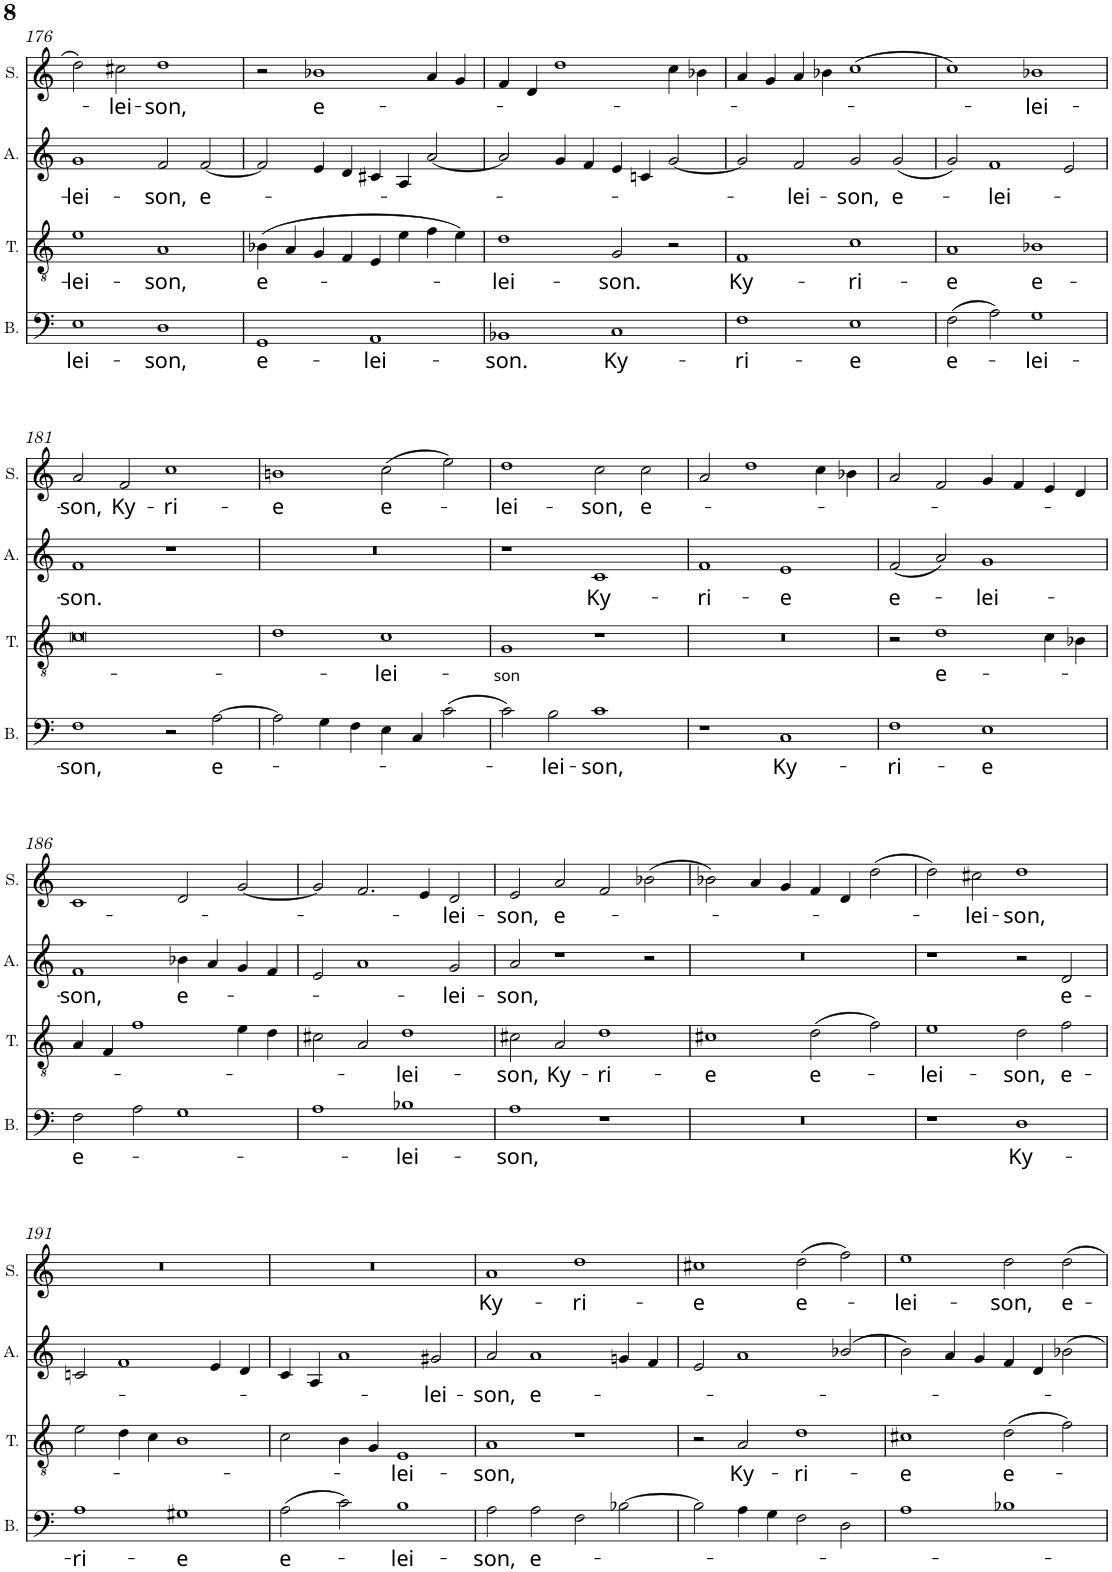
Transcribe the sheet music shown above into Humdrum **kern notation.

**kern	**text	**kern	**text	**kern	**text	**kern	**text
*part4	*part4	*part3	*part3	*part2	*part2	*part1	*part1
*staff4	*staff4	*staff3	*staff3	*staff2	*staff2	*staff1	*staff1
*I"Basse	*	*I"Tenor	*	*I"Alto	*	*I"Soprano	*
*I'B.	*	*I'T.	*	*I'A.	*	*I'S.	*
!!LO:PB:g=z
*clefF4	*	*clefGv2	*	*clefG2	*	*clefG2	*
*k[]	*	*k[]	*	*k[]	*	*k[]	*
*M2/1	*	*M2/1	*	*M2/1	*	*M2/1	*
*met(c|)	*	*met(c|)	*	*met(c|)	*	*met(c|)	*
=176	=176	=176	=176	=176	=176	=176	=176
!	!LO:LY:b	!	!LO:LY:b	!	!LO:LY:b	!	!
1E	lei-	1e	-lei-	1g	-lei-	2dd\	.
!	!	!	!	!	!	!	!LO:LY:b
.	.	.	.	.	.	2cc#X\	-lei-
!	!LO:LY:b	!	!LO:LY:b	!	!LO:LY:b	!	!LO:LY:b
1D	-son,	1A	-son,	2f/	-son,	1dd	-son,
!	!	!	!	!	!LO:LY:b	!	!
.	.	.	.	[<2f/	e-	.	.
=177	=177	=177	=177	=177	=177	=177	=177
!	!LO:LY:b	!	!LO:LY:b	!	!	!	!
1GG	e-	(>4B-X\	e-	2f/]	.	2r	.
.	.	4A/	.	.	.	.	.
!	!	!	!	!	!	!	!LO:LY:b
.	.	4G/	.	4e/	.	1b-X	e-
.	.	4F/	.	4d/	.	.	.
!	!LO:LY:b	!	!	!	!	!	!
1AA	-lei-	4E/	.	4c#X/	.	.	.
.	.	4e\	.	4A/	.	.	.
.	.	4f\	.	[<2a/	.	4a/	.
.	.	4e\)	.	.	.	4g/	.
=178	=178	=178	=178	=178	=178	=178	=178
!	!LO:LY:b	!	!LO:LY:b	!	!	!	!
1BB-X	-son.	1d	-lei-	2a/]	.	4f/	.
.	.	.	.	.	.	4d/	.
.	.	.	.	4g/	.	1dd	.
.	.	.	.	4f/	.	.	.
!	!LO:LY:b	!	!LO:LY:b	!	!	!	!
1C	Ky-	2G/	-son.	4e/	.	.	.
.	.	.	.	4cn/	.	.	.
.	.	2r	.	[<2g/	.	4cc\	.
.	.	.	.	.	.	4b-X\	.
=179	=179	=179	=179	=179	=179	=179	=179
!	!LO:LY:b	!	!LO:LY:b	!	!	!	!
1F	-ri-	1F	Ky-	2g/]	.	4a/	.
.	.	.	.	.	.	4g/	.
!	!	!	!	!	!LO:LY:b	!	!
.	.	.	.	2f/	-lei-	4a/	.
.	.	.	.	.	.	4b-X\	.
!	!LO:LY:b	!	!LO:LY:b	!	!LO:LY:b	!	!
1E	-e	1c	-ri-	2g/	-son,	(>1cc	.
!	!	!	!	!	!LO:LY:b	!	!
.	.	.	.	(<2g/	e-	.	.
=180	=180	=180	=180	=180	=180	=180	=180
!	!LO:LY:b	!	!LO:LY:b	!	!	!	!
(>2F\	e-	1A	-e	2g/)	.	1cc)	.
!	!	!	!	!	!LO:LY:b	!	!
2A\)	.	.	.	1f	-lei-	.	.
!	!LO:LY:b	!	!LO:LY:b	!	!	!	!LO:LY:b
1G	-lei-	1B-X	e-	.	.	1b-X	-lei-
.	.	.	.	2e/	.	.	.
!!LO:LB:g=z
=181	=181	=181	=181	=181	=181	=181	=181
!	!LO:LY:b	!	!	!	!LO:LY:b	!	!LO:LY:b
1F	-son,	0c	.	1f	-son.	2a/	-son,
!	!	!	!	!	!	!	!LO:LY:b
.	.	.	.	.	.	2f/	Ky-
!	!	!	!	!	!	!	!LO:LY:b
2r	.	.	.	1r	.	1cc	-ri-
!	!LO:LY:b	!	!	!	!	!	!
[>2A\	e-	.	.	.	.	.	.
=182	=182	=182	=182	=182	=182	=182	=182
!	!	!	!	!	!	!	!LO:LY:b
2A\]	.	1d	.	0r	.	1bn	-e
4G\	.	.	.	.	.	.	.
4F\	.	.	.	.	.	.	.
!	!	!	!LO:LY:b	!	!	!	!LO:LY:b
4E\	.	1c	-lei-	.	.	(>2cc\	e-
4C/	.	.	.	.	.	.	.
(2c\	.	.	.	.	.	2ee\)	.
=183	=183	=183	=183	=183	=183	=183	=183
!	!	!	!LO:LY:b	!	!	!	!LO:LY:b
2c\)	.	1G	-son	1r	.	1dd	-lei-
!	!LO:LY:b	!	!	!	!	!	!
2B\	-lei-	.	.	.	.	.	.
!	!LO:LY:b	!	!	!	!LO:LY:b	!	!LO:LY:b
1c	-son,	1r	.	1c	Ky-	2cc\	-son,
!	!	!	!	!	!	!	!LO:LY:b
.	.	.	.	.	.	2cc\	e-
=184	=184	=184	=184	=184	=184	=184	=184
!	!	!	!	!	!LO:LY:b	!	!
1r	.	0r	.	1f	-ri-	2a/	.
.	.	.	.	.	.	1dd	.
!	!LO:LY:b	!	!	!	!LO:LY:b	!	!
1C	Ky-	.	.	1e	-e	.	.
.	.	.	.	.	.	4cc\	.
.	.	.	.	.	.	4b-X\	.
=185	=185	=185	=185	=185	=185	=185	=185
!	!LO:LY:b	!	!	!	!LO:LY:b	!	!
1F	-ri-	2r	.	(<2f/	e-	2a/	.
!	!	!	!LO:LY:b	!	!	!	!
.	.	1d	e-	2a/)	.	2f/	.
!	!LO:LY:b	!	!	!	!LO:LY:b	!	!
1E	-e	.	.	1g	-lei-	4g/	.
.	.	.	.	.	.	4f/	.
.	.	4c\	.	.	.	4e/	.
.	.	4B-X\	.	.	.	4d/	.
!!LO:LB:g=z
=186	=186	=186	=186	=186	=186	=186	=186
!	!LO:LY:b	!	!	!	!LO:LY:b	!	!
2F\	e-	4A/	.	1f	-son,	1c	.
.	.	4F/	.	.	.	.	.
2A\	.	1f	.	.	.	.	.
!	!	!	!	!	!LO:LY:b	!	!
1G	.	.	.	4b-X\	e-	2d/	.
.	.	.	.	4a/	.	.	.
.	.	4e\	.	4g/	.	[<2g/	.
.	.	4d\	.	4f/	.	.	.
=187	=187	=187	=187	=187	=187	=187	=187
1A	.	2c#X\	.	2e/	.	2g/]	.
.	.	2A/	.	1a	.	2.f/	.
!	!LO:LY:b	!	!LO:LY:b	!	!	!	!
1B-X	-lei-	1d	-lei-	.	.	.	.
.	.	.	.	.	.	4e/	.
!	!	!	!	!	!LO:LY:b	!	!LO:LY:b
.	.	.	.	2g/	-lei-	2d/	-lei-
=188	=188	=188	=188	=188	=188	=188	=188
!	!LO:LY:b	!	!LO:LY:b	!	!LO:LY:b	!	!LO:LY:b
1A	-son,	2c#X\	-son,	2a/	-son,	2e/	-son,
!	!	!	!LO:LY:b	!	!	!	!LO:LY:b
.	.	2A/	Ky-	1r	.	2a/	e-
!	!	!	!LO:LY:b	!	!	!	!
1r	.	1d	-ri-	.	.	2f/	.
.	.	.	.	2r	.	(2b-X\	.
=189	=189	=189	=189	=189	=189	=189	=189
!	!	!	!LO:LY:b	!	!	!	!
0r	.	1c#X	-e	0r	.	2b-X\)	.
.	.	.	.	.	.	4a/	.
.	.	.	.	.	.	4g/	.
!	!	!	!LO:LY:b	!	!	!	!
.	.	(>2d\	e-	.	.	4f/	.
.	.	.	.	.	.	4d/	.
.	.	2f\)	.	.	.	(2dd\	.
=190	=190	=190	=190	=190	=190	=190	=190
!	!	!	!LO:LY:b	!	!	!	!
1r	.	1e	-lei-	1r	.	2dd\)	.
!	!	!	!	!	!	!	!LO:LY:b
.	.	.	.	.	.	2cc#X\	-lei-
!	!LO:LY:b	!	!LO:LY:b	!	!	!	!LO:LY:b
1D	Ky-	2d\	-son,	2r	.	1dd	-son,
!	!	!	!LO:LY:b	!	!LO:LY:b	!	!
.	.	2f\	e-	2d/	e-	.	.
!!LO:LB:g=z
=191	=191	=191	=191	=191	=191	=191	=191
!	!LO:LY:b	!	!	!	!	!	!
1A	-ri-	2e\	.	2cn/	.	0r	.
.	.	4d\	.	1f	.	.	.
.	.	4c\	.	.	.	.	.
!	!LO:LY:b	!	!	!	!	!	!
1G#X	-e	1B	.	.	.	.	.
.	.	.	.	4e/	.	.	.
.	.	.	.	4d/	.	.	.
=192	=192	=192	=192	=192	=192	=192	=192
!	!LO:LY:b	!	!	!	!	!	!
(2A\	e-	2c\	.	4c/	.	0r	.
.	.	.	.	4A/	.	.	.
2c\)	.	4B\	.	1a	.	.	.
.	.	4G/	.	.	.	.	.
!	!LO:LY:b	!	!LO:LY:b	!	!	!	!
1B	-lei-	1E	-lei-	.	.	.	.
!	!	!	!	!	!LO:LY:b	!	!
.	.	.	.	2g#X/	-lei-	.	.
=193	=193	=193	=193	=193	=193	=193	=193
!	!LO:LY:b	!	!LO:LY:b	!	!LO:LY:b	!	!LO:LY:b
2A\	-son,	1A	-son,	2a/	-son,	1a	Ky-
!	!LO:LY:b	!	!	!	!LO:LY:b	!	!
2A\	e-	.	.	1a	e-	.	.
!	!	!	!	!	!	!	!LO:LY:b
2F\	.	1r	.	.	.	1dd	-ri-
[>2B-X\	.	.	.	4gn/	.	.	.
.	.	.	.	4f/	.	.	.
=194	=194	=194	=194	=194	=194	=194	=194
!	!	!	!	!	!	!	!LO:LY:b
2B-\]	.	2r	.	2e/	.	1cc#X	-e
!	!	!	!LO:LY:b	!	!	!	!
4A\	.	2A/	Ky-	1a	.	.	.
4G\	.	.	.	.	.	.	.
!	!	!	!LO:LY:b	!	!	!	!LO:LY:b
2F\	.	1d	-ri-	.	.	(2dd\	e-
2D\	.	.	.	(2b-X/	.	2ff\)	.
=195	=195	=195	=195	=195	=195	=195	=195
!	!	!	!LO:LY:b	!	!	!	!LO:LY:b
1A	.	1c#X	-e	2b\)	.	1ee	-lei-
.	.	.	.	4a/	.	.	.
.	.	.	.	4g/	.	.	.
!	!	!	!LO:LY:b	!	!	!	!LO:LY:b
1B-X	.	(2d\	e-	4f/	.	2dd\	-son,
.	.	.	.	4d/	.	.	.
!	!	!	!	!	!	!	!LO:LY:b
.	.	2f\)	.	2b-X\	.	2dd\	e-
=	=	=	=	=	=	=	=
*-	*-	*-	*-	*-	*-	*-	*-
